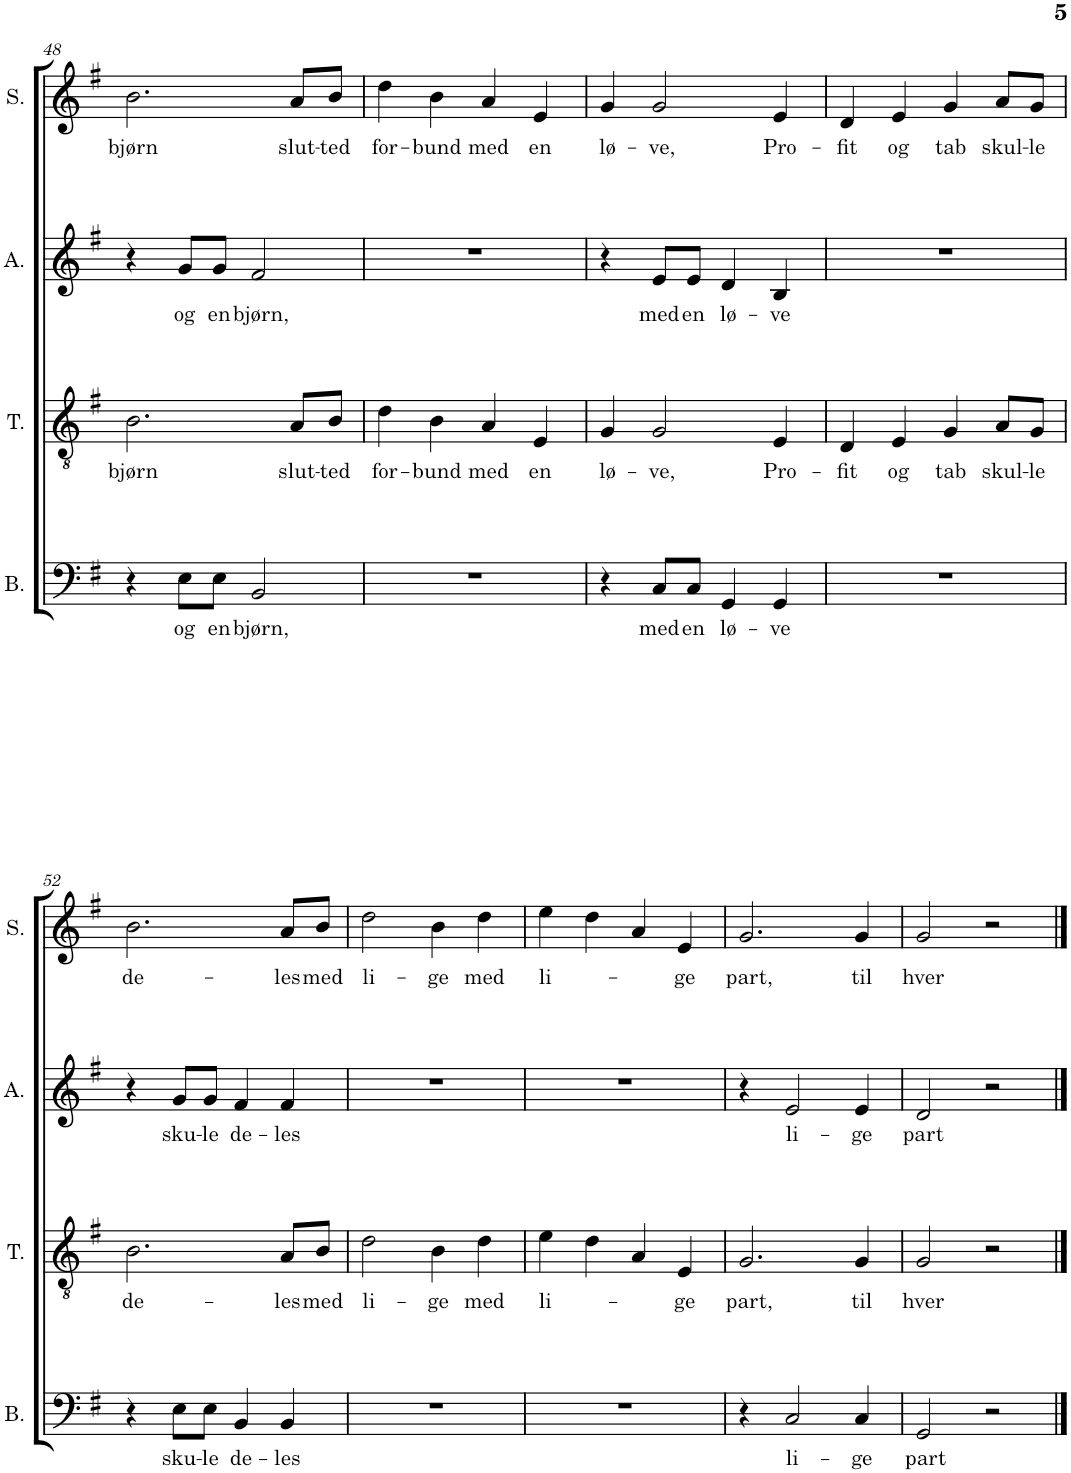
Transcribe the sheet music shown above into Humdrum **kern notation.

**kern	**text	**kern	**text	**kern	**text	**kern	**text
*part4	*part4	*part3	*part3	*part2	*part2	*part1	*part1
*staff4	*staff4	*staff3	*staff3	*staff2	*staff2	*staff1	*staff1
*I"Bas	*	*I"Tenor	*	*I"Alt	*	*I"Sopran	*
*I'B.	*	*I'T.	*	*I'A.	*	*I'S.	*
!!LO:PB:g=z
*clefF4	*	*clefGv2	*	*clefG2	*	*clefG2	*
*k[f#]	*	*k[f#]	*	*k[f#]	*	*k[f#]	*
*M4/4	*	*M4/4	*	*M4/4	*	*M4/4	*
=48	=48	=48	=48	=48	=48	=48	=48
!	!	!	!LO:LY:b	!	!	!	!LO:LY:b
4r	.	2.B\	bjørn	4r	.	2.b\	bjørn
!	!LO:LY:b	!	!	!	!LO:LY:b	!	!
8E\L	og	.	.	8g/L	og	.	.
!	!LO:LY:b	!	!	!	!LO:LY:b	!	!
8E\J	en	.	.	8g/J	en	.	.
!	!LO:LY:b	!	!	!	!LO:LY:b	!	!
2BB/	bjørn,	.	.	2f#/	bjørn,	.	.
!	!	!	!LO:LY:b	!	!	!	!LO:LY:b
.	.	8A/L	slut-	.	.	8a/L	slut-
!	!	!	!LO:LY:b	!	!	!	!LO:LY:b
.	.	8B/J	-ted	.	.	8b/J	-ted
=49	=49	=49	=49	=49	=49	=49	=49
!	!	!	!LO:LY:b	!	!	!	!LO:LY:b
1r	.	4d\	for-	1r	.	4dd\	for-
!	!	!	!LO:LY:b	!	!	!	!LO:LY:b
.	.	4B\	-bund	.	.	4b\	-bund
!	!	!	!LO:LY:b	!	!	!	!LO:LY:b
.	.	4A/	med	.	.	4a/	med
!	!	!	!LO:LY:b	!	!	!	!LO:LY:b
.	.	4E/	en	.	.	4e/	en
=50	=50	=50	=50	=50	=50	=50	=50
!	!	!	!LO:LY:b	!	!	!	!LO:LY:b
4r	.	4G/	lø-	4r	.	4g/	lø-
!	!LO:LY:b	!	!LO:LY:b	!	!LO:LY:b	!	!LO:LY:b
8C/L	med	2G/	-ve,	8e/L	med	2g/	-ve,
!	!LO:LY:b	!	!	!	!LO:LY:b	!	!
8C/J	en	.	.	8e/J	en	.	.
!	!LO:LY:b	!	!	!	!LO:LY:b	!	!
4GG/	lø-	.	.	4d/	lø-	.	.
!	!LO:LY:b	!	!LO:LY:b	!	!LO:LY:b	!	!LO:LY:b
4GG/	-ve	4E/	Pro-	4B/	-ve	4e/	Pro-
=51	=51	=51	=51	=51	=51	=51	=51
!	!	!	!LO:LY:b	!	!	!	!LO:LY:b
1r	.	4D/	-fit	1r	.	4d/	-fit
!	!	!	!LO:LY:b	!	!	!	!LO:LY:b
.	.	4E/	og	.	.	4e/	og
!	!	!	!LO:LY:b	!	!	!	!LO:LY:b
.	.	4G/	tab	.	.	4g/	tab
!	!	!	!LO:LY:b	!	!	!	!LO:LY:b
.	.	8A/L	skul-	.	.	8a/L	skul-
!	!	!	!LO:LY:b	!	!	!	!LO:LY:b
.	.	8G/J	-le	.	.	8g/J	-le
!!LO:LB:g=z
=52	=52	=52	=52	=52	=52	=52	=52
!	!	!	!LO:LY:b	!	!	!	!LO:LY:b
4r	.	2.B\	de-	4r	.	2.b\	de-
!	!LO:LY:b	!	!	!	!LO:LY:b	!	!
8E\L	sku-	.	.	8g/L	sku-	.	.
!	!LO:LY:b	!	!	!	!LO:LY:b	!	!
8E\J	-le	.	.	8g/J	-le	.	.
!	!LO:LY:b	!	!	!	!LO:LY:b	!	!
4BB/	de-	.	.	4f#/	de-	.	.
!	!LO:LY:b	!	!LO:LY:b	!	!LO:LY:b	!	!LO:LY:b
4BB/	-les	8A/L	-les	4f#/	-les	8a/L	-les
!	!	!	!LO:LY:b	!	!	!	!LO:LY:b
.	.	8B/J	med	.	.	8b/J	med
=53	=53	=53	=53	=53	=53	=53	=53
!	!	!	!LO:LY:b	!	!	!	!LO:LY:b
1r	.	2d\	li-	1r	.	2dd\	li-
!	!	!	!LO:LY:b	!	!	!	!LO:LY:b
.	.	4B\	ge	.	.	4b\	ge
!	!	!	!LO:LY:b	!	!	!	!LO:LY:b
.	.	4d\	-med	.	.	4dd\	-med
=54	=54	=54	=54	=54	=54	=54	=54
!	!	!	!LO:LY:b	!	!	!	!LO:LY:b
1r	.	4e\	li-	1r	.	4ee\	li-
.	.	4d\	.	.	.	4dd\	.
.	.	4A/	.	.	.	4a/	.
!	!	!	!LO:LY:b	!	!	!	!LO:LY:b
.	.	4E/	-ge	.	.	4e/	-ge
=55	=55	=55	=55	=55	=55	=55	=55
!	!	!	!LO:LY:b	!	!	!	!LO:LY:b
4r	.	2.G/	part,	4r	.	2.g/	part,
!	!LO:LY:b	!	!	!	!LO:LY:b	!	!
2C/	li-	.	.	2e/	li-	.	.
!	!LO:LY:b	!	!LO:LY:b	!	!LO:LY:b	!	!LO:LY:b
4C/	-ge	4G/	til	4e/	-ge	4g/	til
=56	=56	=56	=56	=56	=56	=56	=56
!	!LO:LY:b	!	!LO:LY:b	!	!LO:LY:b	!	!LO:LY:b
2GG/	part	2G/	hver	2d/	part	2g/	hver
2r	.	2r	.	2r	.	2r	.
==	==	==	==	==	==	==	==
*-	*-	*-	*-	*-	*-	*-	*-
